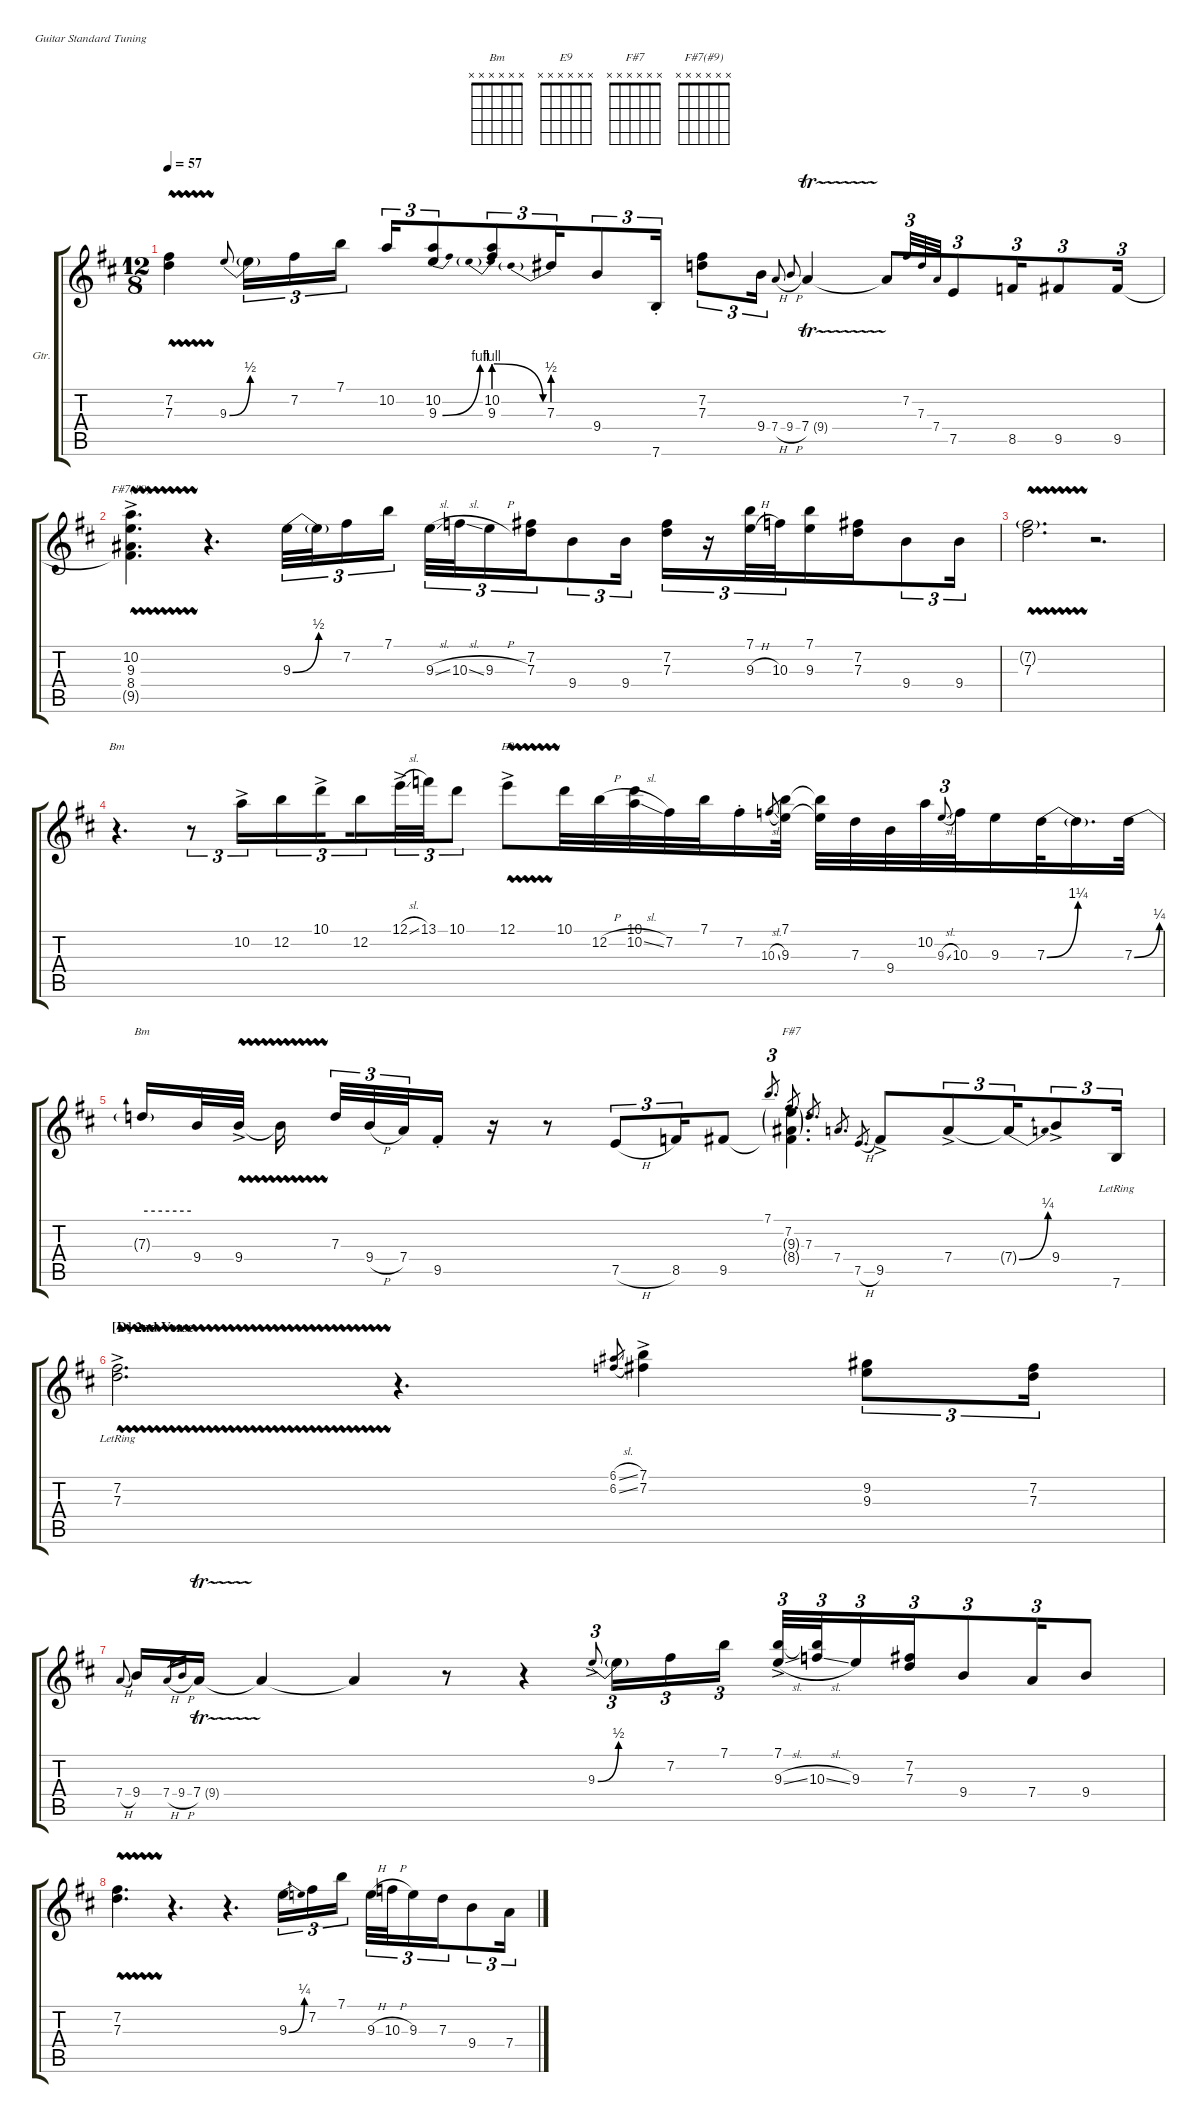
\defaultSystemsLayout 4
\hideDynamics
\bracketExtendMode groupsimilarinstruments
\firstSystemTrackNameOrientation horizontal
\otherSystemsTrackNameOrientation horizontal
\track ("Guitar" "Gtr.") {instrument acousticguitarsteel}
\staff {score tabs}
\tuning (E4 B3 G3 D3 A2 E2)
\chord ("Bm" x x x x x x)
\chord ("E9" x x x x x x)
\chord ("F#7" x x x x x x)
\chord ("F#7(#9)" x x x x x x)
\ts (12 8)
\tempo 57
\clef g2
\ks d
(7.2{vw} 7.3{vw}).4{dy pp beam split} 9.3{be (bend 18.599999999999998 0 59.4 2)}.8{gr onbeat beam merge} 9.3{be (hold 0 0 60 0) t}.16{tu (3 2)} 7.2.16{tu (3 2) beam merge} 7.1.16{tu (3 2) beam split} 10.2.16{tu (3 2)} (10.2 9.3{be (bend 7.199999999999999 0 21 4)}).8{tu (3 2) beam merge} (10.2 9.3{be (prebendrelease 0 4 15 0)}).8{tu (3 2) beam merge} 7.3{be (prebend 0 2 60 2)}.16{tu (3 2) beam merge} 9.4.8{tu (3 2) beam merge} 7.6{st}.16{tu (3 2) beam split} (7.2 7.3).8{tu (3 2) beam merge} 9.4.16{tu (3 2) beam split} 7.4{h}.16{gr onbeat dy ppp beam split} 9.4{h}.16{gr onbeat beam split} 7.4{tr (9 16)}.4{beam split} 7.4{t}.8{beam merge} 7.2.32{tu (3 2) gr onbeat dy pp beam merge} 7.3.32{tu (3 2) gr onbeat beam merge} 7.4.32{tu (3 2) gr onbeat beam merge} 7.5.8{tu (3 2) beam merge} 8.5.16{tu (3 2) beam merge} 9.5.8{tu (3 2) beam merge} 9.5.16{tu (3 2)} |
\scale
0.701681 (9.5{vw ac t} 8.4{vw ac} 9.3{vw ac} 10.2{vw ac}).4{d ch "F#7(#9)" dy ppp} r.4{d} 9.3{be (bend 16.2 0 59.4 2)}.32{tu (3 2) dy p beam merge} 9.3{be (hold 0 0 60 0) t}.32{tu (3 2) beam merge} 7.2.16{tu (3 2) beam merge} 7.1.16{tu (3 2) beam splitsecondary} 9.3{sl}.32{tu (3 2) beam merge} 10.3{sl}.32{tu (3 2) beam merge} 9.3{h}.16{tu (3 2) beam merge} (7.3 7.2).16{tu (3 2) beam merge} 9.4.8{tu (3 2) beam merge} 9.4.16{tu (3 2) beam split} (7.3 7.2).16{tu (3 2) beam merge} r.16{tu (3 2) beam merge} (7.1 9.3{h}).32{tu (3 2) beam merge} 10.3.32{tu (3 2) beam merge} (9.3 7.1).16{beam merge} (7.2 7.3).16{beam merge} 9.4.8{tu (3 2) dy pp beam merge} 9.4.16{tu (3 2)} |
\scale
0.296497 (7.2{vw g} 7.3{vw}).2{d dy ppp} r.2{d} |
r.4{d ch "Bm" beam split} r.8{tu (3 2) beam split} 10.2{ac}.16{tu (3 2) beam merge} 12.2.16{tu (3 2) beam merge} 10.1{ac}.16{tu (3 2) beam splitsecondary} 12.2.16{tu (3 2) beam merge} 12.1{sl ac}.32{tu (3 2) beam merge} 13.1.32{tu (3 2) beam merge} 10.1.8{tu (3 2) beam split} 12.1{vw ac}.8{ch "E9" dy pp beam merge} 10.1.32{beam merge} 12.2{h}.32{beam merge} (10.2{sl} 10.1).32{beam merge} 7.2.32{beam merge} 7.1.32{beam merge} 7.2{st}.16{beam merge} 10.3{sl}.8{gr beam merge} (9.3 7.1).32{beam split} (7.1{t} 9.3{t}).32{beam merge} 7.3.32{beam merge} 9.4.32{beam merge} 10.2.32{beam merge} 9.3{sl}.8{tu (3 2) gr onbeat beam merge} 10.3.32{beam merge} 9.3.16{beam merge} 7.3{be (bend 19.8 0 59.4 5)}.32{beam merge} 7.3{be (hold 0 0 60 0) t}.16{d beam merge} 7.3{be (bend 0 0 15 1)}.32 |
7.3{be (hold 0 1 60 1) t}.16{ch "Bm" beam invert beam merge} 9.4.32{beam merge} 9.4{vw ac}.32{dy ppp beam split} 9.4{vw t}.16{dy pp} 7.3.32{tu (3 2) dy ppp} 9.4{h}.32{tu (3 2)} 7.4.32{tu (3 2) beam merge} 9.5{st}.16{beam split} r.16{beam split} r.8{beam split} 7.5{h}.8{tu (3 2) dy pp beam merge} 8.5.16{tu (3 2) beam merge} 9.5.8{beam split} (8.4{g} 9.3{g} 9.5{t}).4{d ch "F#7" beam split} 7.1.32{d tu (3 2) gr dy p beam split} 7.2.32{d tu (3 2) gr beam split} 7.3.32{d tu (3 2) gr beam split} 7.4.32{d tu (3 2) gr beam split} 7.5{h}.32{d tu (3 2) gr dy pp beam split} 9.5{ac}.8{dy ppp beam merge} 7.4{ac}.8{tu (3 2) beam merge} 7.4{be (bend 0 0 15 1) t}.16{tu (3 2) beam merge} 9.4{ac}.8{tu (3 2) beam merge} 7.6{lr}.16{tu (3 2)} |
\section ("D" "2nd Verse")
\scale
0.440541 (7.2{vw ac lr} 7.3{vw ac lr}).2{d dy pp beam split} r.4{d beam split} (6.1{sl} 6.2{sl}).8{gr dy ppp beam split} (7.2{ac} 7.1{ac}).4{dy p beam split} (9.2 9.3).8{tu (3 2) dy pp beam merge} (7.2 7.3).16{tu (3 2)} |
\scale
0.560206 7.4{h}.8{gr onbeat dy ppp beam split} 9.4.16{beam merge} 7.4{h}.16{gr beam merge} 9.4{h}.16{gr beam merge} 7.4{tr (9 16)}.16{beam split} 7.4{t}.4{beam split} 7.4{t}.4{beam split} r.8{beam split} r.4{beam split} 9.3{be (bend 20.4 0 59.4 2) ac}.8{tu (3 2) gr onbeat dy pp beam merge} 9.3{be (hold 0 0 60 0) t}.16{tu (3 2)} 7.2.16{tu (3 2) dy p beam merge} 7.1.16{tu (3 2) beam splitsecondary} (9.3{sl} 7.1{ac}).32{tu (3 2) dy pp beam merge} (10.3{sl} 7.1{t}).32{tu (3 2) beam merge} 9.3.16{tu (3 2) beam merge} (7.2 7.3).16{tu (3 2) beam splitsecondary} 9.4.8{tu (3 2) beam invert beam merge} 7.4.16{tu (3 2) beam merge} 9.4.8 |
(7.2{vw} 7.3{vw}).4{d dy ppp} r.4{d} r.4{d} 9.3{be (bend 0 0 15 1)}.16{tu (3 2) dy pp beam merge} 7.2.16{tu (3 2) dy p beam merge} 7.1.16{tu (3 2) beam splitsecondary} 9.3{h}.32{tu (3 2) dy pp beam merge} 10.3{h}.32{tu (3 2) beam merge} 9.3.16{tu (3 2) beam merge} 7.3.16{tu (3 2) beam merge} 9.4.8{tu (3 2) beam merge} 7.4.16{tu (3 2)}
